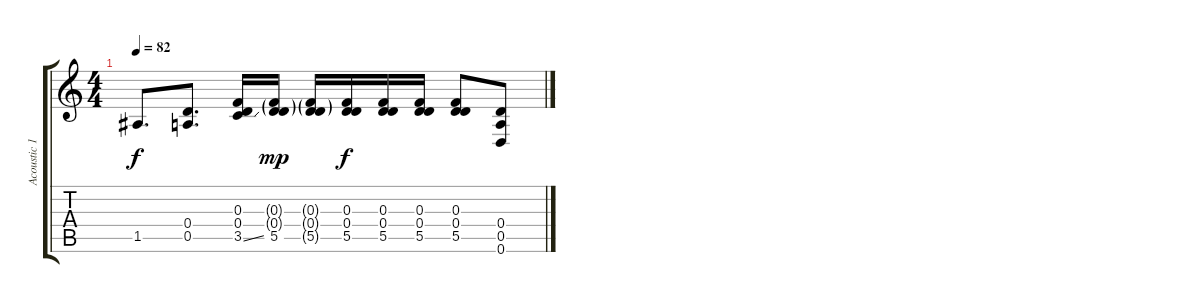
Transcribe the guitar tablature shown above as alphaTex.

\track ("Acoustic 12 str 2" "Acoustic 1") {instrument acousticguitarsteel}
\staff {score tabs}
\tuning (E4 A3 F3 D3 A2 D2) {hide}
\ts (4 4)
\tempo 82
\clef g2
\ks c
1.5.8{d dy f} (0.4 0.5).8{d} (0.3 0.4 3.5{ss}).16 (0.3{g} 0.4{g} 5.5).16{dy mp} (0.3{g} 0.4{g} 5.5{g}).16 (0.3 0.4 5.5).16{dy f} (0.3 0.4 5.5).16 (0.3 0.4 5.5).16 (0.3 0.4 5.5).8 (0.4 0.5 0.6).8
